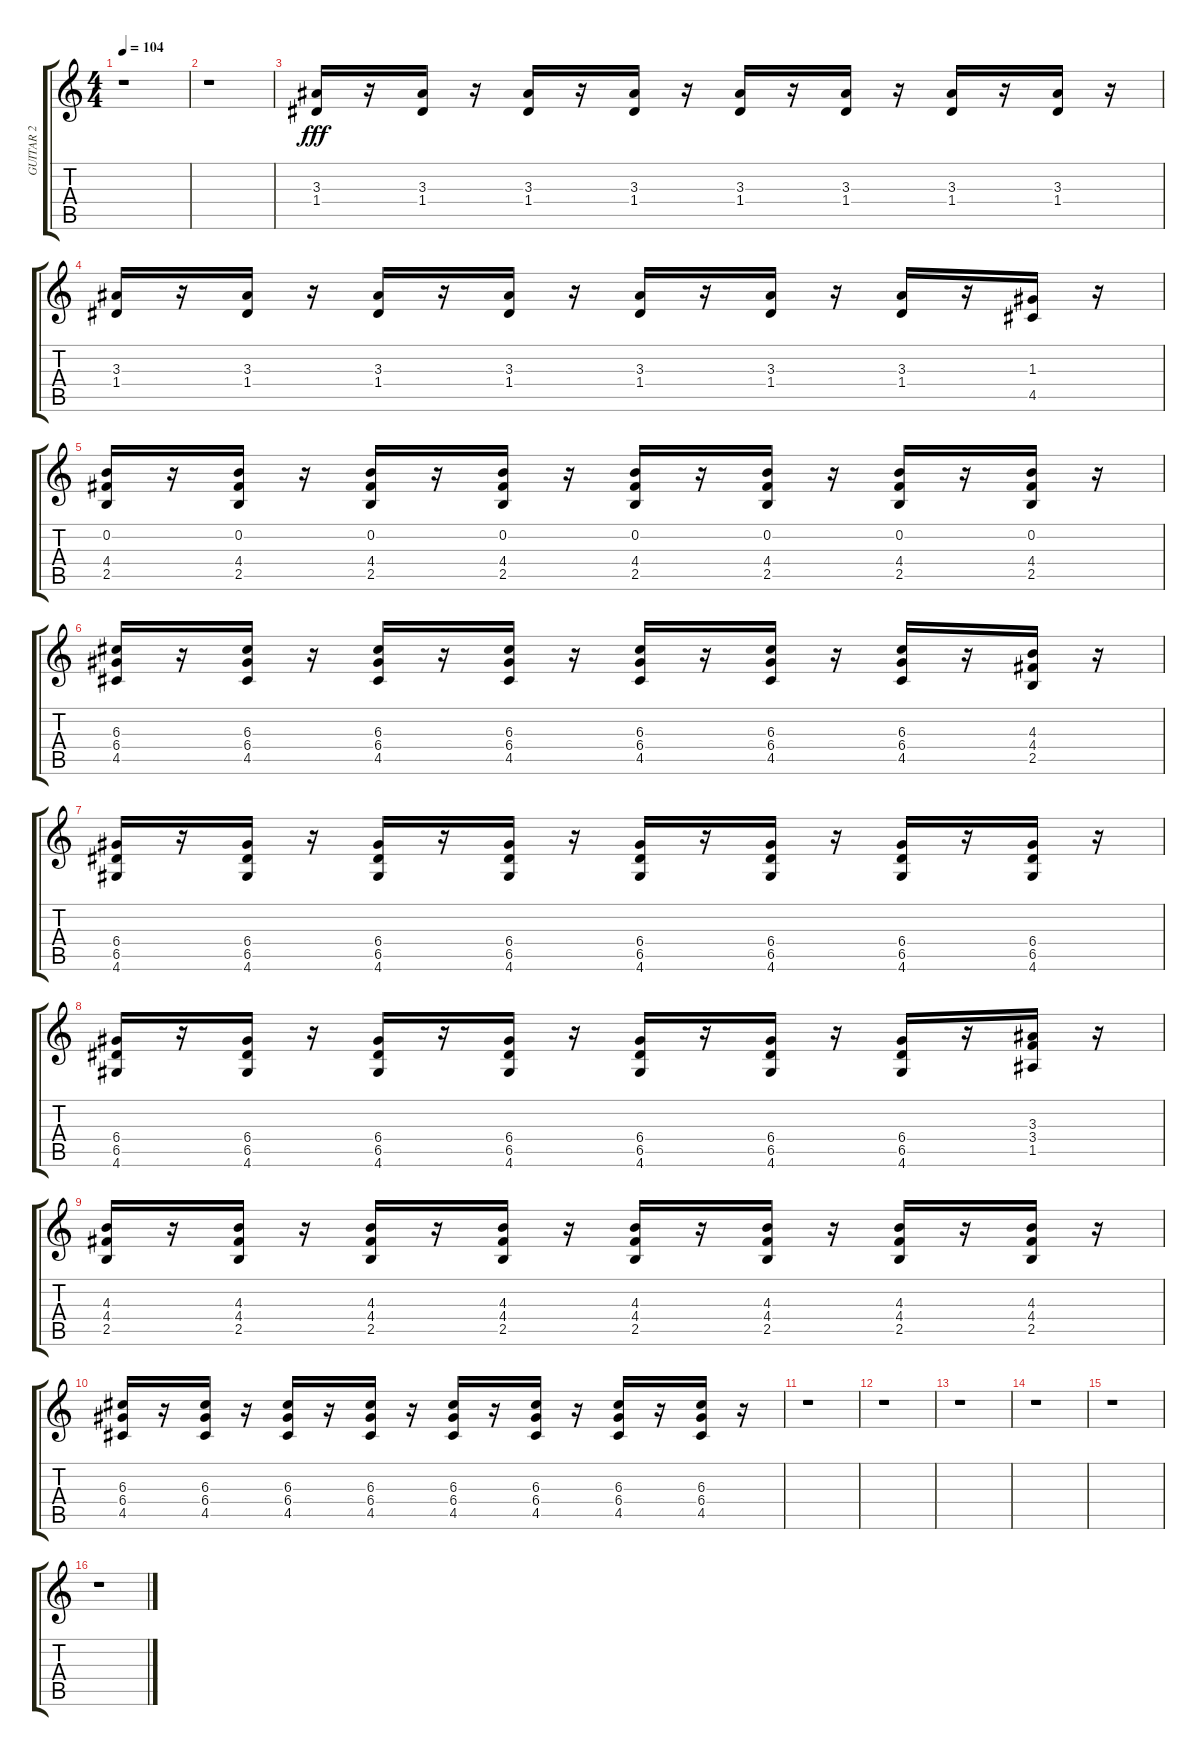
\track ("GUITAR 2" "GUITAR 2") {instrument electricguitarclean}
\staff {score tabs}
\tuning (E4 B3 G3 D3 A2 E2) {hide}
\ts (4 4)
\tempo 104
\clef g2
\ks c
r.1{dy fff} |
r.1 |
(3.3 1.4).16 r.16 (3.3 1.4).16 r.16 (3.3 1.4).16 r.16 (3.3 1.4).16 r.16 (3.3 1.4).16 r.16 (3.3 1.4).16 r.16 (3.3 1.4).16 r.16 (3.3 1.4).16 r.16 |
(3.3 1.4).16 r.16 (3.3 1.4).16 r.16 (3.3 1.4).16 r.16 (3.3 1.4).16 r.16 (3.3 1.4).16 r.16 (3.3 1.4).16 r.16 (3.3 1.4).16 r.16 (1.3 4.5).16 r.16 |
(0.2 4.4 2.5).16 r.16 (0.2 4.4 2.5).16 r.16 (0.2 4.4 2.5).16 r.16 (0.2 4.4 2.5).16 r.16 (0.2 4.4 2.5).16 r.16 (0.2 4.4 2.5).16 r.16 (0.2 4.4 2.5).16 r.16 (0.2 4.4 2.5).16 r.16 |
(6.3 6.4 4.5).16 r.16 (6.3 6.4 4.5).16 r.16 (6.3 6.4 4.5).16 r.16 (6.3 6.4 4.5).16 r.16 (6.3 6.4 4.5).16 r.16 (6.3 6.4 4.5).16 r.16 (6.3 6.4 4.5).16 r.16 (4.3 4.4 2.5).16 r.16 |
(6.4 6.5 4.6).16 r.16 (6.4 6.5 4.6).16 r.16 (6.4 6.5 4.6).16 r.16 (6.4 6.5 4.6).16 r.16 (6.4 6.5 4.6).16 r.16 (6.4 6.5 4.6).16 r.16 (6.4 6.5 4.6).16 r.16 (6.4 6.5 4.6).16 r.16 |
(6.4 6.5 4.6).16 r.16 (6.4 6.5 4.6).16 r.16 (6.4 6.5 4.6).16 r.16 (6.4 6.5 4.6).16 r.16 (6.4 6.5 4.6).16 r.16 (6.4 6.5 4.6).16 r.16 (6.4 6.5 4.6).16 r.16 (3.3 3.4 1.5).16 r.16 |
(4.3 4.4 2.5).16 r.16 (4.3 4.4 2.5).16 r.16 (4.3 4.4 2.5).16 r.16 (4.3 4.4 2.5).16 r.16 (4.3 4.4 2.5).16 r.16 (4.3 4.4 2.5).16 r.16 (4.3 4.4 2.5).16 r.16 (4.3 4.4 2.5).16 r.16 |
(6.3 6.4 4.5).16 r.16 (6.3 6.4 4.5).16 r.16 (6.3 6.4 4.5).16 r.16 (6.3 6.4 4.5).16 r.16 (6.3 6.4 4.5).16 r.16 (6.3 6.4 4.5).16 r.16 (6.3 6.4 4.5).16 r.16 (6.3 6.4 4.5).16 r.16 |
r.1 |
r.1 |
r.1 |
r.1 |
r.1 |
r.1
